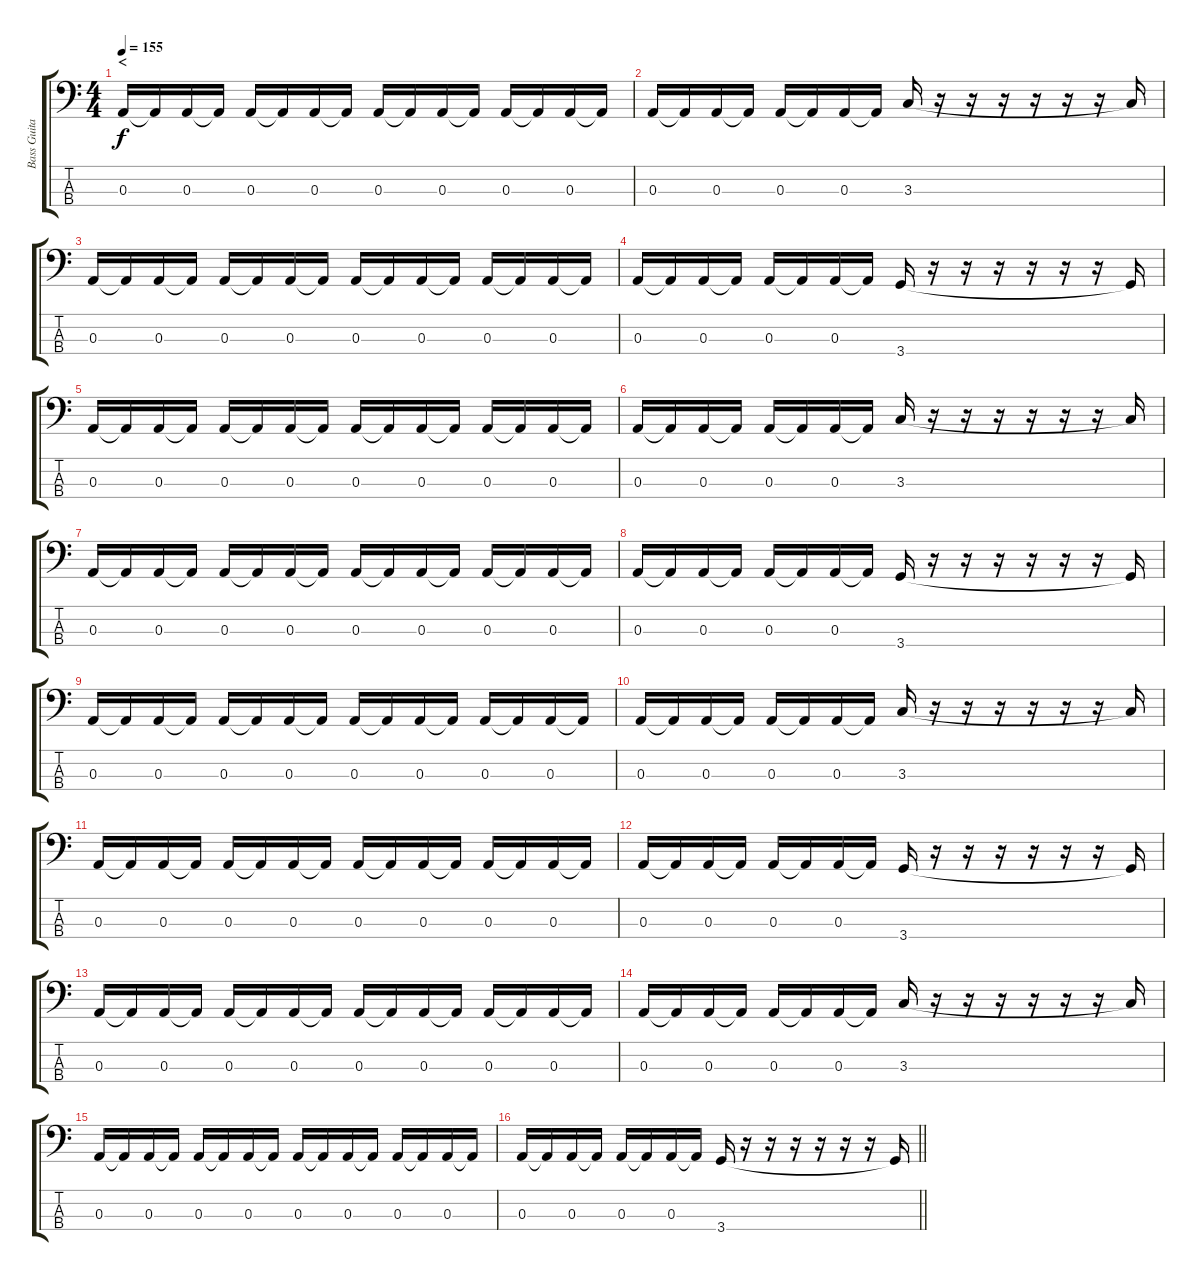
\track ("Bass Guitar" "Bass Guita") {instrument electricbasspick}
\staff {score tabs}
\tuning (G2 D2 A1 E1) {hide}
\ts (4 4)
\section ("" "<")
\tempo 155
\clef f4
\ks c
0.3.16{dy f} 0.3{t}.16 0.3.16 0.3{t}.16 0.3.16 0.3{t}.16 0.3.16 0.3{t}.16 0.3.16 0.3{t}.16 0.3.16 0.3{t}.16 0.3.16 0.3{t}.16 0.3.16 0.3{t}.16 |
0.3.16 0.3{t}.16 0.3.16 0.3{t}.16 0.3.16 0.3{t}.16 0.3.16 0.3{t}.16 3.3.16 r.16 r.16 r.16 r.16 r.16 r.16 3.3{t}.16 |
0.3.16 0.3{t}.16 0.3.16 0.3{t}.16 0.3.16 0.3{t}.16 0.3.16 0.3{t}.16 0.3.16 0.3{t}.16 0.3.16 0.3{t}.16 0.3.16 0.3{t}.16 0.3.16 0.3{t}.16 |
0.3.16 0.3{t}.16 0.3.16 0.3{t}.16 0.3.16 0.3{t}.16 0.3.16 0.3{t}.16 3.4.16 r.16 r.16 r.16 r.16 r.16 r.16 3.4{t}.16 |
0.3.16 0.3{t}.16 0.3.16 0.3{t}.16 0.3.16 0.3{t}.16 0.3.16 0.3{t}.16 0.3.16 0.3{t}.16 0.3.16 0.3{t}.16 0.3.16 0.3{t}.16 0.3.16 0.3{t}.16 |
0.3.16 0.3{t}.16 0.3.16 0.3{t}.16 0.3.16 0.3{t}.16 0.3.16 0.3{t}.16 3.3.16 r.16 r.16 r.16 r.16 r.16 r.16 3.3{t}.16 |
0.3.16 0.3{t}.16 0.3.16 0.3{t}.16 0.3.16 0.3{t}.16 0.3.16 0.3{t}.16 0.3.16 0.3{t}.16 0.3.16 0.3{t}.16 0.3.16 0.3{t}.16 0.3.16 0.3{t}.16 |
0.3.16 0.3{t}.16 0.3.16 0.3{t}.16 0.3.16 0.3{t}.16 0.3.16 0.3{t}.16 3.4.16 r.16 r.16 r.16 r.16 r.16 r.16 3.4{t}.16 |
0.3.16 0.3{t}.16 0.3.16 0.3{t}.16 0.3.16 0.3{t}.16 0.3.16 0.3{t}.16 0.3.16 0.3{t}.16 0.3.16 0.3{t}.16 0.3.16 0.3{t}.16 0.3.16 0.3{t}.16 |
0.3.16 0.3{t}.16 0.3.16 0.3{t}.16 0.3.16 0.3{t}.16 0.3.16 0.3{t}.16 3.3.16 r.16 r.16 r.16 r.16 r.16 r.16 3.3{t}.16 |
0.3.16 0.3{t}.16 0.3.16 0.3{t}.16 0.3.16 0.3{t}.16 0.3.16 0.3{t}.16 0.3.16 0.3{t}.16 0.3.16 0.3{t}.16 0.3.16 0.3{t}.16 0.3.16 0.3{t}.16 |
0.3.16 0.3{t}.16 0.3.16 0.3{t}.16 0.3.16 0.3{t}.16 0.3.16 0.3{t}.16 3.4.16 r.16 r.16 r.16 r.16 r.16 r.16 3.4{t}.16 |
0.3.16 0.3{t}.16 0.3.16 0.3{t}.16 0.3.16 0.3{t}.16 0.3.16 0.3{t}.16 0.3.16 0.3{t}.16 0.3.16 0.3{t}.16 0.3.16 0.3{t}.16 0.3.16 0.3{t}.16 |
0.3.16 0.3{t}.16 0.3.16 0.3{t}.16 0.3.16 0.3{t}.16 0.3.16 0.3{t}.16 3.3.16 r.16 r.16 r.16 r.16 r.16 r.16 3.3{t}.16 |
0.3.16 0.3{t}.16 0.3.16 0.3{t}.16 0.3.16 0.3{t}.16 0.3.16 0.3{t}.16 0.3.16 0.3{t}.16 0.3.16 0.3{t}.16 0.3.16 0.3{t}.16 0.3.16 0.3{t}.16 |
\barLineRight lightlight
0.3.16 0.3{t}.16 0.3.16 0.3{t}.16 0.3.16 0.3{t}.16 0.3.16 0.3{t}.16 3.4.16 r.16 r.16 r.16 r.16 r.16 r.16 3.4{t}.16
